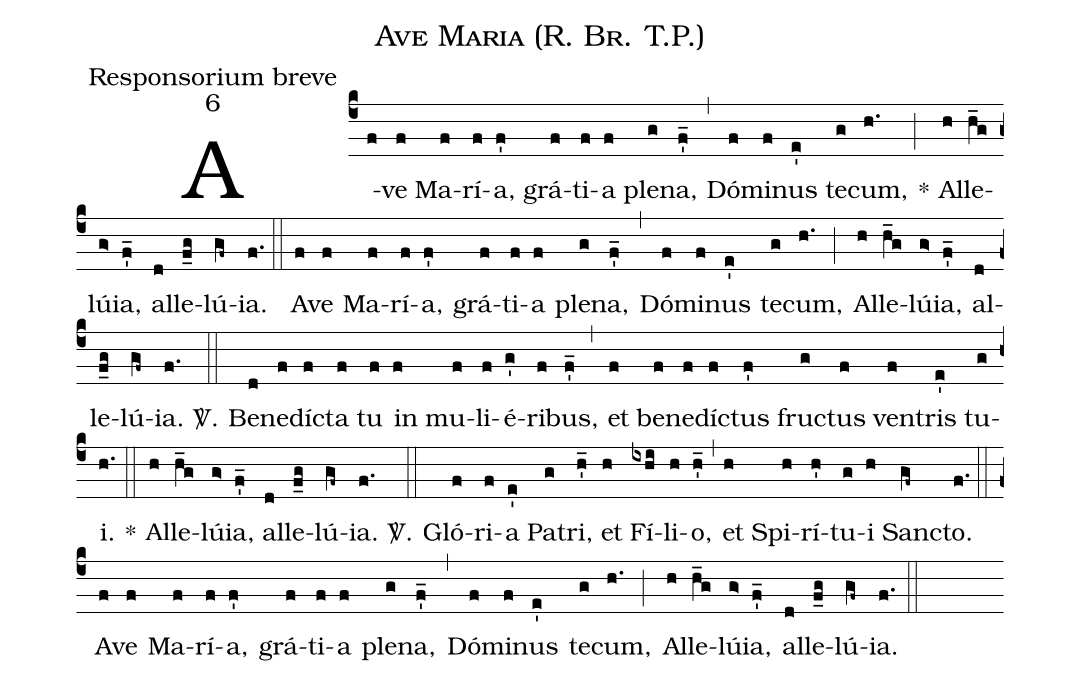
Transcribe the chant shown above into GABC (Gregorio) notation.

name:Ave Maria (R. Br. T.P.);
office-part:Responsorium breve;
mode:6;
%%
(c4) A(f)ve(f) Ma(f)rí(f)a,(f') grá(f)ti(f)a(f) ple(g)na,(f'_) (,) Dó(f)mi(f)nus(e') te(g)cum,(h.) *(;) Al(h)le(h_g)lú(g>)ia,(f'_) al(d)le(f_g)lú(gf~)ia.(f.) (::) A(f)ve(f) Ma(f)rí(f)a,(f') grá(f)ti(f)a(f) ple(g)na,(f'_) (,) Dó(f)mi(f)nus(e') te(g)cum,(h.) (;) Al(h)le(h_g)lú(g>)ia,(f'_) al(d)le(f_g)lú(gf~)ia.(f.) <sp>V/</sp>.(::) Be(d)ne(f)díc(f)ta(f) tu(f) in(f) mu(f)li(f)é(g')ri(f)bus,(f'_) (,) et(f) be(f)ne(f)díc(f)tus(f') fruc(g)tus(f) ven(f)tris(e') tu(g)i.(h.) *(::) Al(h)le(h_g)lú(g>)ia,(f'_) al(d)le(f_g)lú(gf~)ia.(f.) <sp>V/</sp>.(::) Gló(f)ri(f)a(e') Pa(g)tri,(h'_) et(h) Fí(ixhi)li(h)o,(h'_) (,) et(h) Spi(h)rí(h')tu(g)i(h) Sanc(gf~)to.(f.) (::) A(f)ve(f) Ma(f)rí(f)a,(f') grá(f)ti(f)a(f) ple(g)na,(f'_) (,) Dó(f)mi(f)nus(e') te(g)cum,(h.) (;) Al(h)le(h_g)lú(g>)ia,(f'_) al(d)le(f_g)lú(gf~)ia.(f.) (::)
